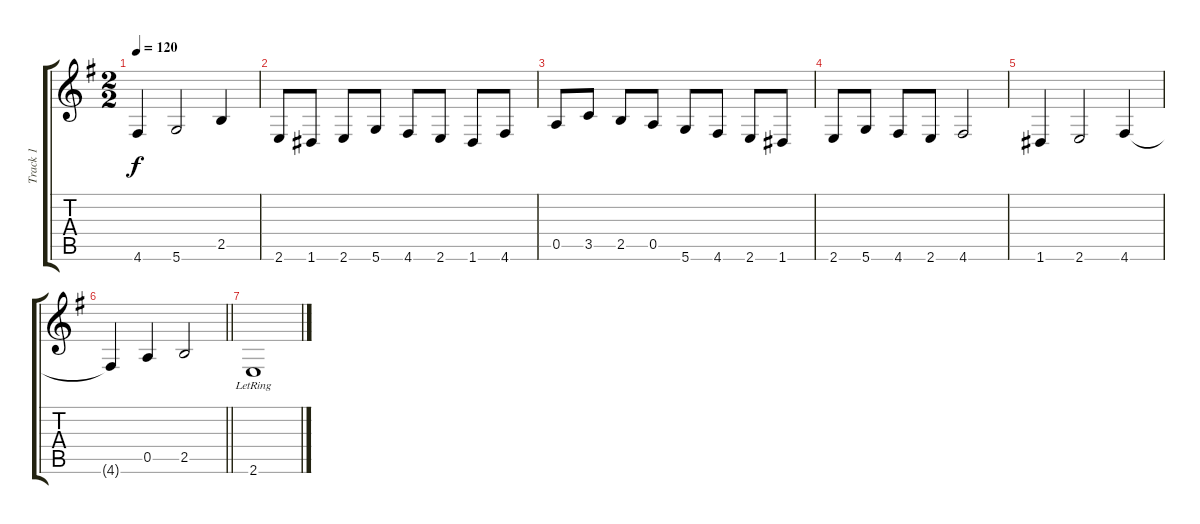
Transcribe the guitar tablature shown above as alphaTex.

\track ("Track 1" "Track 1") {instrument acousticguitarnylon}
\staff {score tabs}
\tuning (E4 B3 G3 D3 A2 D2) {hide}
\ts (2 2)
\tempo 120
\clef g2
\ks eminor
4.6.4{dy f} 5.6.2 2.5.4 |
2.6.8 1.6.8 2.6.8 5.6.8 4.6.8 2.6.8 1.6.8 4.6.8 |
0.5.8 3.5.8 2.5.8 0.5.8 5.6.8 4.6.8 2.6.8 1.6.8 |
2.6.8 5.6.8 4.6.8 2.6.8 4.6.2 |
1.6.4 2.6.2 4.6.4 |
\barLineRight lightlight
4.6{t}.4 0.5.4 2.5.2 |
2.6{lr}.1
